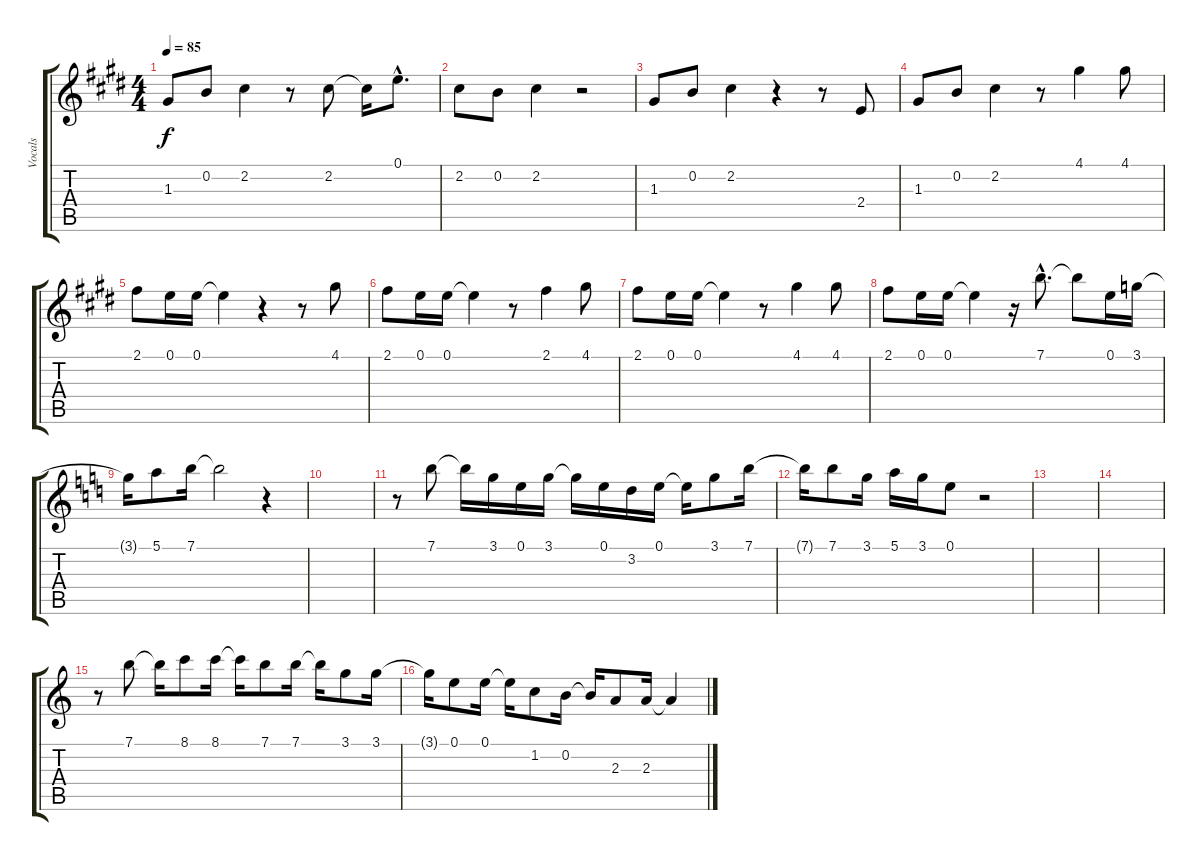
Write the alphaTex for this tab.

\track ("Vocals" "Vocals") {instrument contrabass}
\staff {score tabs}
\tuning (E4 B3 G3 D3 A2 E2) {hide}
\ts (4 4)
\tempo 85
\clef g2
\ks e
1.3.8{dy f} 0.2.8 2.2.4 r.8 2.2.8 2.2{t}.16 0.1{hac}.8{d} |
2.2.8 0.2.8 2.2.4 r.2 |
1.3.8 0.2.8 2.2.4 r.4 r.8 2.4.8 |
1.3.8 0.2.8 2.2.4 r.8 4.1.4 4.1.8 |
2.1.8 0.1.16 0.1.16 0.1{t}.4 r.4 r.8 4.1.8 |
2.1.8 0.1.16 0.1.16 0.1{t}.4 r.8 2.1.4 4.1.8 |
2.1.8 0.1.16 0.1.16 0.1{t}.4 r.8 4.1.4 4.1.8 |
2.1.8 0.1.16 0.1.16 0.1{t}.4 r.16 7.1{hac}.8{d} 7.1{t}.8 0.1.16 3.1.16 |
\ks c
3.1{t}.16 5.1.8 7.1.16 7.1{t}.2 r.4 |
|
r.8 7.1.8 7.1{t}.16 3.1.16 0.1.16 3.1.16 3.1{t}.16 0.1.16 3.2.16 0.1.16 0.1{t}.16 3.1.8 7.1.16 |
7.1{t}.16 7.1.8 3.1.16 5.1.16 3.1.16 0.1.8 r.2 |
|
|
r.8 7.1.8 7.1{t}.16 8.1.8 8.1.16 8.1{t}.16 7.1.8 7.1.16 7.1{t}.16 3.1.8 3.1.16 |
3.1{t}.16 0.1.8 0.1.16 0.1{t}.16 1.2.8 0.2.16 0.2{t}.16 2.3.8 2.3.16 2.3{t}.4
